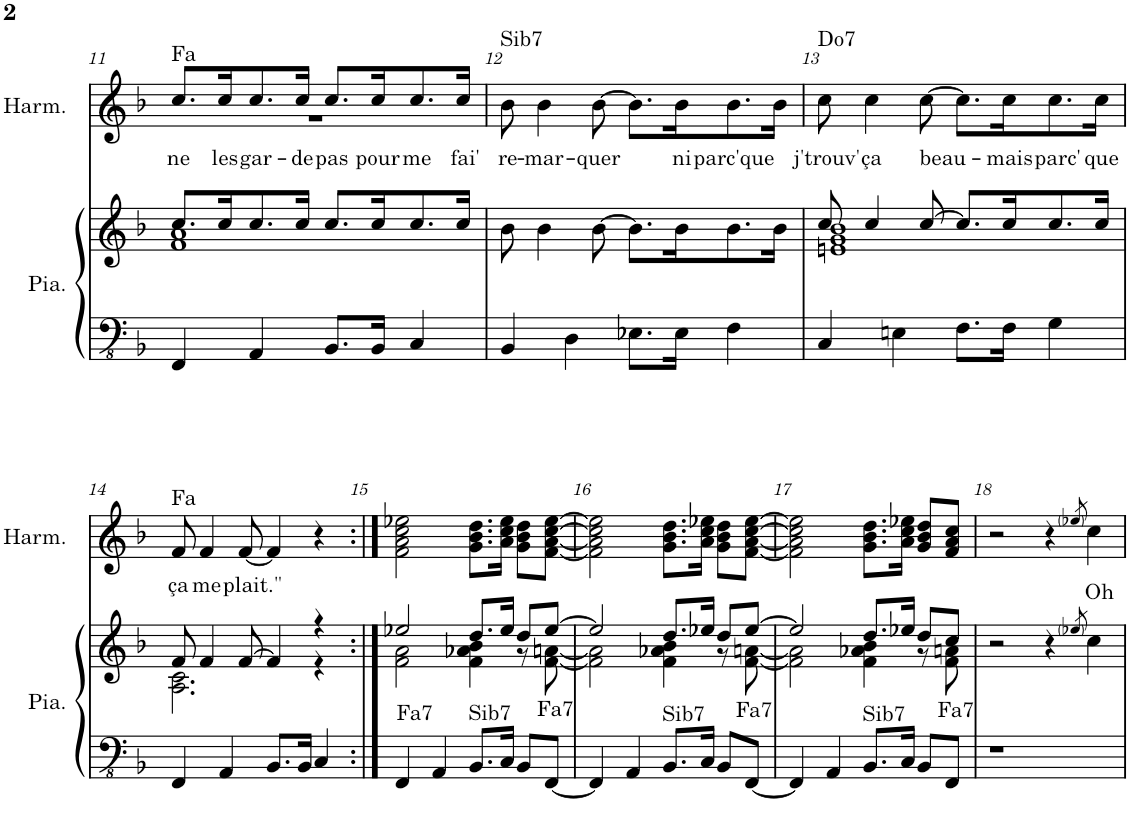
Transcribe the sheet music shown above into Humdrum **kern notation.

**kern	**kern	**kern	**text
*part2	*part2	*part1	*part1
*staff3	*staff2	*staff1	*staff1
*I"Piano	*	*I"Harmonica	*
*I'Pia.	*	*I'Harm.	*
!!LO:PB:g=z
*clefFv4	*clefG2	*clefG2	*
*k[b-]	*k[b-]	*k[b-]	*
*M4/4	*M4/4	*M4/4	*
*met(c)	*met(c)	*met(c)	*
=11	=11	=11	=11
*	*^	*	*
!	!	!	!LO:TX:a:t=Fa	!
!	!	!	!	!LO:LY:b
*	*	*	*^	*
4FFF/	8.cc/L	1f 1a	8.cc/L	1r	ne
!	!	!	!	!	!LO:LY:b
.	16cc/K	.	16cc/K	.	les
!	!	!	!	!	!LO:LY:b
4AAA/	8.cc/	.	8.cc/	.	gar-
!	!	!	!	!	!LO:LY:b
.	16cc/Jk	.	16cc/Jk	.	-de
!	!	!	!	!	!LO:LY:b
8.BBB-/L	8.cc/L	.	8.cc/L	.	pas
!	!	!	!	!	!LO:LY:b
16BBB-/Jk	16cc/K	.	16cc/K	.	pour
!	!	!	!	!	!LO:LY:b
4CC/	8.cc/	.	8.cc/	.	me
!	!	!	!	!	!LO:LY:b
.	16cc/Jk	.	16cc/Jk	.	fai'
*	*v	*v	*	*	*
*	*	*v	*v	*
=12	=12	=12	=12
!	!	!LO:TX:a:t=Sib7	!
!	!	!	!LO:LY:b
4BBB-/	8b-\	8b-\	re-
!	!	!	!LO:LY:b
.	4b-\	4b-\	-mar-
4DD\	.	.	.
!	!	!	!LO:LY:b
.	[8b-\	[8b-\	quer
8.EE-X\L	8.b-\L]	8.b-\L]	.
!	!	!	!LO:LY:b
16EE-\Jk	16b-\K	16b-\K	ni
!	!	!	!LO:LY:b
4FF\	8.b-\	8.b-\	parc'que
.	16b-\Jk	16b-\Jk	.
=13	=13	=13	=13
*	*^	*	*
!	!	!	!LO:TX:a:t=Do7	!
!	!	!	!	!LO:LY:b
4CC/	8cc/	1en 1g 1b-	8cc\	j'trouv'
!	!	!	!	!LO:LY:b
.	4cc/	.	4cc\	ça
4EEn\	.	.	.	.
!	!	!	!	!LO:LY:b
.	[8cc/	.	[8cc\	beau-
8.FF\L	8.cc/L]	.	8.cc\L]	.
!	!	!	!	!LO:LY:b
16FF\Jk	16cc/K	.	16cc\K	mais
!	!	!	!	!LO:LY:b
4GG\	8.cc/	.	8.cc\	parc'
!	!	!	!	!LO:LY:b
.	16cc/Jk	.	16cc\Jk	que
!!LO:LB:g=z
=14	=14	=14	=14	=14
!	!	!	!LO:TX:a:t=Fa	!
!	!	!	!	!LO:LY:b
4FFF/	8f/	2.A\ 2.c\	8f/	ça
!	!	!	!	!LO:LY:b
.	4f/	.	4f/	me
4AAA/	.	.	.	.
!	!	!	!	!LO:LY:b
.	[8f/	.	[8f/	plait."
8.BBB-/L	4f/]	.	4f/]	.
16BBB-/Jk	.	.	.	.
4CC/	4r	4r	4r	.
=15:|!	=15:|!	=15:|!	=15:|!	=15:|!
!LO:TX:a:t=Fa7	!	!	!	!
4FFF/	2ee-X/	2f\ 2a\	2f\ 2a\ 2cc\ 2ee-X\	.
4AAA/	.	.	.	.
!LO:TX:a:t=Sib7	!	!	!	!
8.BBB-/L	8.dd/L	4f\ 4a-X\ 4b-\	8.g\ 8.b-\ 8.dd\L	.
16CC/Jk	16ee-/Jk	.	16a\ 16cc\ 16ee-\Jk	.
8BBB-/L	8dd/L	8r	8g\ 8b-\ 8dd\L	.
!LO:TX:a:t=Fa7	!	!	!	!
[8FFF/J	[8ee-/J	[8f\ [8an\	[8f\ [8a\ [8cc\ [8ee-\J	.
=16	=16	=16	=16	=16
4FFF/]	2ee-/]	2f\] 2a\]	2f\] 2a\] 2cc\] 2ee-\]	.
4AAA/	.	.	.	.
!LO:TX:a:t=Sib7	!	!	!	!
8.BBB-/L	8.dd/L	4f\ 4a-X\ 4b-\	8.g\ 8.b-\ 8.dd\L	.
16CC/Jk	16ee-X/Jk	.	16a\ 16cc\ 16ee-X\Jk	.
8BBB-/L	8dd/L	8r	8g\ 8b-\ 8dd\L	.
!LO:TX:a:t=Fa7	!	!	!	!
[8FFF/J	[8ee-/J	[8f\ [8an\	[8f\ [8a\ [8cc\ [8ee-\J	.
=17	=17	=17	=17	=17
4FFF/]	2ee-/]	2f\] 2a\]	2f\] 2a\] 2cc\] 2ee-\]	.
4AAA/	.	.	.	.
!LO:TX:a:t=Sib7	!	!	!	!
8.BBB-/L	8.dd/L	4f\ 4a-X\ 4b-\	8.g\ 8.b-\ 8.dd\L	.
16CC/Jk	16ee-X/Jk	.	16a\ 16cc\ 16ee-X\Jk	.
8BBB-/L	8dd/L	8r	8g/ 8b-/ 8dd/L	.
!LO:TX:a:t=Fa7	!	!	!	!
8FFF/J	8cc/J	8f\ 8an\	8f/ 8a/ 8cc/J	.
*	*v	*v	*	*
=18	=18	=18	=18
1r	2r	2r	.
.	4r	4r	.
.	8qee-X/	8qee-X/	.
!	!LO:TX:a:t=Oh	!	!
.	4cc\	4cc\	.
=	=	=	=
*-	*-	*-	*-
